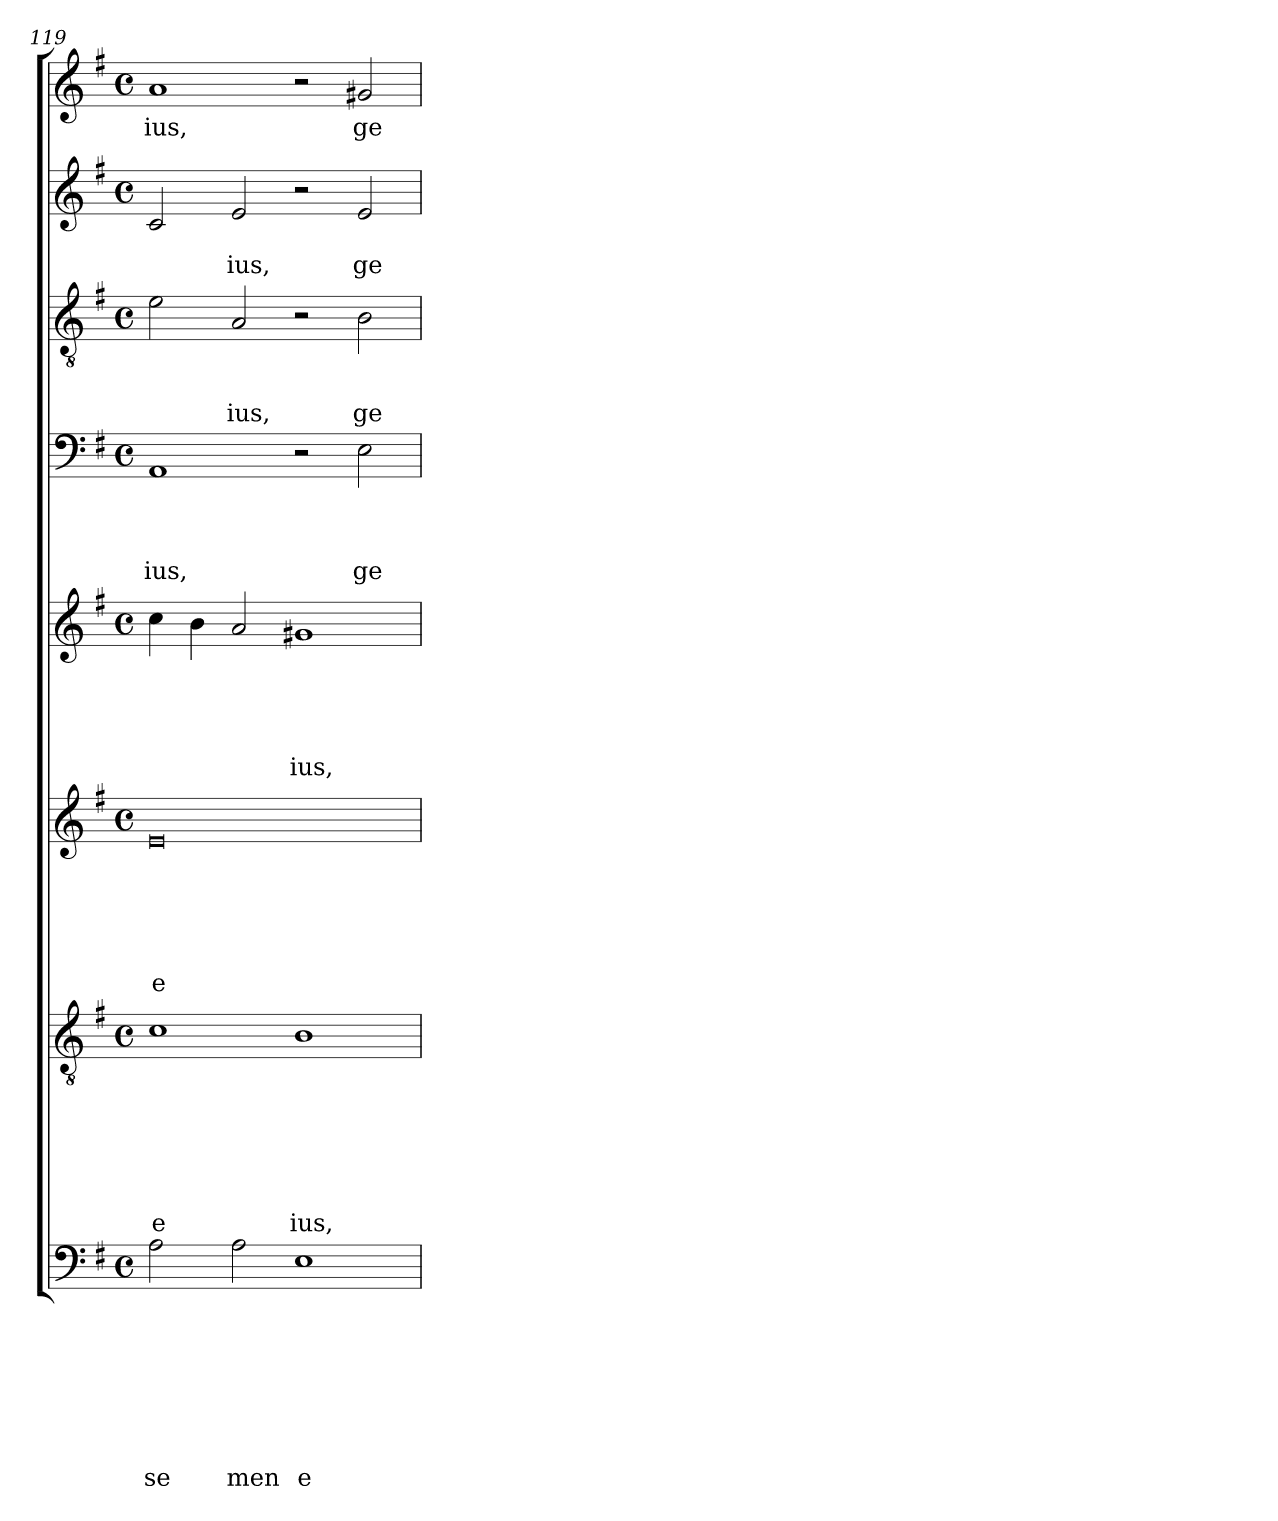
**kern	**text	**text	**text	**text	**text	**text	**text	**text	**kern	**text	**text	**text	**text	**text	**text	**text	**kern	**text	**text	**text	**text	**text	**text	**kern	**text	**text	**text	**text	**text	**kern	**text	**text	**text	**text	**kern	**text	**text	**text	**kern	**text	**text	**kern	**text
*part8	*part8	*part8	*part8	*part8	*part8	*part8	*part8	*part8	*part7	*part7	*part7	*part7	*part7	*part7	*part7	*part7	*part6	*part6	*part6	*part6	*part6	*part6	*part6	*part5	*part5	*part5	*part5	*part5	*part5	*part4	*part4	*part4	*part4	*part4	*part3	*part3	*part3	*part3	*part2	*part2	*part2	*part1	*part1
*staff8	*staff8	*staff8	*staff8	*staff8	*staff8	*staff8	*staff8	*staff8	*staff7	*staff7	*staff7	*staff7	*staff7	*staff7	*staff7	*staff7	*staff6	*staff6	*staff6	*staff6	*staff6	*staff6	*staff6	*staff5	*staff5	*staff5	*staff5	*staff5	*staff5	*staff4	*staff4	*staff4	*staff4	*staff4	*staff3	*staff3	*staff3	*staff3	*staff2	*staff2	*staff2	*staff1	*staff1
*clefF4	*	*	*	*	*	*	*	*	*clefGv2	*	*	*	*	*	*	*	*clefG2	*	*	*	*	*	*	*clefG2	*	*	*	*	*	*clefF4	*	*	*	*	*clefGv2	*	*	*	*clefG2	*	*	*clefG2	*
*k[f#]	*	*	*	*	*	*	*	*	*k[f#]	*	*	*	*	*	*	*	*k[f#]	*	*	*	*	*	*	*k[f#]	*	*	*	*	*	*k[f#]	*	*	*	*	*k[f#]	*	*	*	*k[f#]	*	*	*k[f#]	*
*G:	*	*	*	*	*	*	*	*	*G:	*	*	*	*	*	*	*	*G:	*	*	*	*	*	*	*G:	*	*	*	*	*	*G:	*	*	*	*	*G:	*	*	*	*G:	*	*	*G:	*
*M4/4	*	*	*	*	*	*	*	*	*M4/4	*	*	*	*	*	*	*	*M4/4	*	*	*	*	*	*	*M4/4	*	*	*	*	*	*M4/4	*	*	*	*	*M4/4	*	*	*	*M4/4	*	*	*M4/4	*
*met(c)	*	*	*	*	*	*	*	*	*met(c)	*	*	*	*	*	*	*	*met(c)	*	*	*	*	*	*	*met(c)	*	*	*	*	*	*met(c)	*	*	*	*	*met(c)	*	*	*	*met(c)	*	*	*met(c)	*
=119	=119	=119	=119	=119	=119	=119	=119	=119	=119	=119	=119	=119	=119	=119	=119	=119	=119	=119	=119	=119	=119	=119	=119	=119	=119	=119	=119	=119	=119	=119	=119	=119	=119	=119	=119	=119	=119	=119	=119	=119	=119	=119	=119
!	!	!	!	!	!	!	!	!LO:LY:b	!	!	!	!	!	!	!	!LO:LY:b	!	!	!	!	!	!	!LO:LY:b	!	!	!	!	!	!	!	!	!	!	!LO:LY:b	!	!	!	!	!	!	!	!	!LO:LY:b
2A\	.	.	.	.	.	.	.	se	1c	.	.	.	.	.	.	e	0e	.	.	.	.	.	e	4cc\	.	.	.	.	.	1AA	.	.	.	-ius,	2e\	.	.	.	2c/	.	.	1a	-ius,
.	.	.	.	.	.	.	.	.	.	.	.	.	.	.	.	.	.	.	.	.	.	.	.	4b\	.	.	.	.	.	.	.	.	.	.	.	.	.	.	.	.	.	.	.
!	!	!	!	!	!	!	!	!LO:LY:b	!	!	!	!	!	!	!	!	!	!	!	!	!	!	!	!	!	!	!	!	!	!	!	!	!	!	!	!	!	!LO:LY:b	!	!	!LO:LY:b	!	!
2A\	.	.	.	.	.	.	.	men	.	.	.	.	.	.	.	.	.	.	.	.	.	.	.	2a/	.	.	.	.	.	.	.	.	.	.	2A/	.	.	-ius,	2e/	.	-ius,	.	.
!	!	!	!	!	!	!	!	!LO:LY:b	!	!	!	!	!	!	!	!LO:LY:b	!	!	!	!	!	!	!	!	!	!	!	!	!LO:LY:b	!	!	!	!	!	!	!	!	!	!	!	!	!	!
1E	.	.	.	.	.	.	.	e	1B	.	.	.	.	.	.	ius,	.	.	.	.	.	.	.	1g#X	.	.	.	.	-ius,	2r	.	.	.	.	2r	.	.	.	2r	.	.	2r	.
!	!	!	!	!	!	!	!	!	!	!	!	!	!	!	!	!	!	!	!	!	!	!	!	!	!	!	!	!	!	!	!	!	!	!LO:LY:b	!	!	!	!LO:LY:b	!	!	!LO:LY:b	!	!LO:LY:b
.	.	.	.	.	.	.	.	.	.	.	.	.	.	.	.	.	.	.	.	.	.	.	.	.	.	.	.	.	.	2E\	.	.	.	ge-	2B\	.	.	ge-	2e/	.	ge-	2g#X/	ge-
=	=	=	=	=	=	=	=	=	=	=	=	=	=	=	=	=	=	=	=	=	=	=	=	=	=	=	=	=	=	=	=	=	=	=	=	=	=	=	=	=	=	=	=
*-	*-	*-	*-	*-	*-	*-	*-	*-	*-	*-	*-	*-	*-	*-	*-	*-	*-	*-	*-	*-	*-	*-	*-	*-	*-	*-	*-	*-	*-	*-	*-	*-	*-	*-	*-	*-	*-	*-	*-	*-	*-	*-	*-
